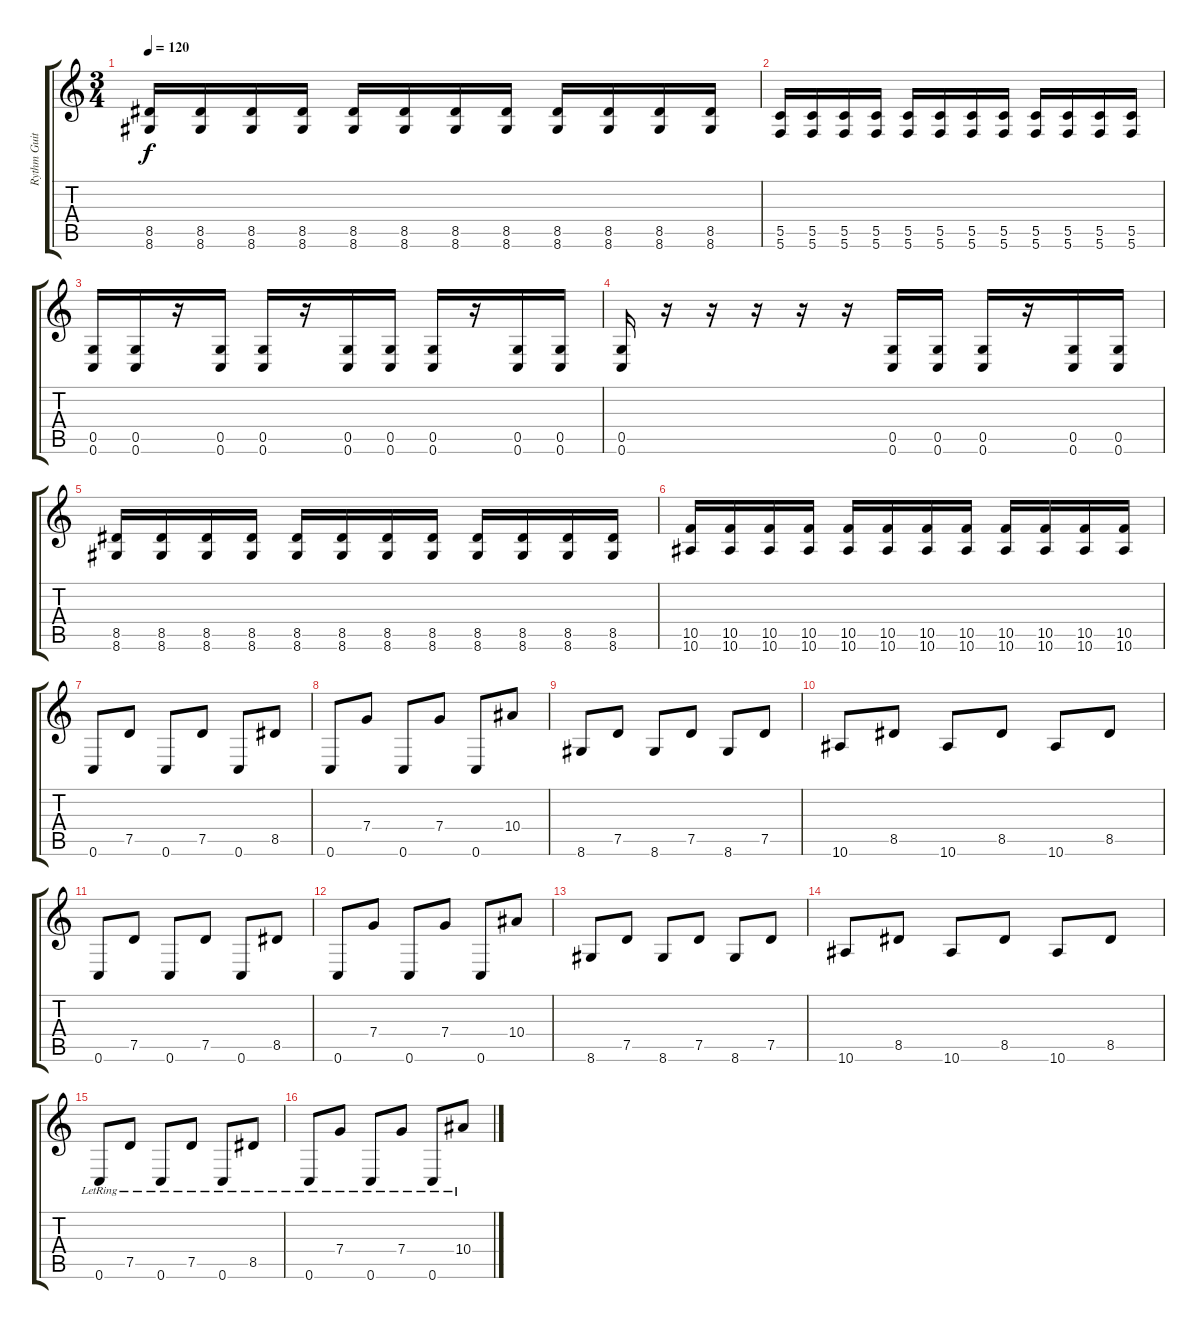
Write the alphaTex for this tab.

\track ("Rythm Guitar" "Rythm Guit") {instrument overdrivenguitar}
\staff {score tabs}
\tuning (D4 A3 F3 C3 G2 C2) {hide}
\ts (3 4)
\tempo 120
\clef g2
\ks c
(8.5 8.6).16{dy f} (8.5 8.6).16 (8.5 8.6).16 (8.5 8.6).16 (8.5 8.6).16 (8.5 8.6).16 (8.5 8.6).16 (8.5 8.6).16 (8.5 8.6).16 (8.5 8.6).16 (8.5 8.6).16 (8.5 8.6).16 |
(5.5 5.6).16 (5.5 5.6).16 (5.5 5.6).16 (5.5 5.6).16 (5.5 5.6).16 (5.5 5.6).16 (5.5 5.6).16 (5.5 5.6).16 (5.5 5.6).16 (5.5 5.6).16 (5.5 5.6).16 (5.5 5.6).16 |
(0.5 0.6).16 (0.5 0.6).16 r.16 (0.5 0.6).16 (0.5 0.6).16 r.16 (0.5 0.6).16 (0.5 0.6).16 (0.5 0.6).16 r.16 (0.5 0.6).16 (0.5 0.6).16 |
(0.5 0.6).16 r.16 r.16 r.16 r.16 r.16 (0.5 0.6).16 (0.5 0.6).16 (0.5 0.6).16 r.16 (0.5 0.6).16 (0.5 0.6).16 |
(8.5 8.6).16 (8.5 8.6).16 (8.5 8.6).16 (8.5 8.6).16 (8.5 8.6).16 (8.5 8.6).16 (8.5 8.6).16 (8.5 8.6).16 (8.5 8.6).16 (8.5 8.6).16 (8.5 8.6).16 (8.5 8.6).16 |
(10.5 10.6).16 (10.5 10.6).16 (10.5 10.6).16 (10.5 10.6).16 (10.5 10.6).16 (10.5 10.6).16 (10.5 10.6).16 (10.5 10.6).16 (10.5 10.6).16 (10.5 10.6).16 (10.5 10.6).16 (10.5 10.6).16 |
0.6.8 7.5.8 0.6.8 7.5.8 0.6.8 8.5.8 |
0.6.8 7.4.8 0.6.8 7.4.8 0.6.8 10.4.8 |
8.6.8 7.5.8 8.6.8 7.5.8 8.6.8 7.5.8 |
10.6.8 8.5.8 10.6.8 8.5.8 10.6.8 8.5.8 |
0.6.8 7.5.8 0.6.8 7.5.8 0.6.8 8.5.8 |
0.6.8 7.4.8 0.6.8 7.4.8 0.6.8 10.4.8 |
8.6.8 7.5.8 8.6.8 7.5.8 8.6.8 7.5.8 |
10.6.8 8.5.8 10.6.8 8.5.8 10.6.8 8.5.8 |
0.6{lr}.8 7.5{lr}.8 0.6{lr}.8 7.5{lr}.8 0.6{lr}.8 8.5{lr}.8 |
0.6{lr}.8 7.4{lr}.8 0.6{lr}.8 7.4{lr}.8 0.6{lr}.8 10.4{lr}.8
